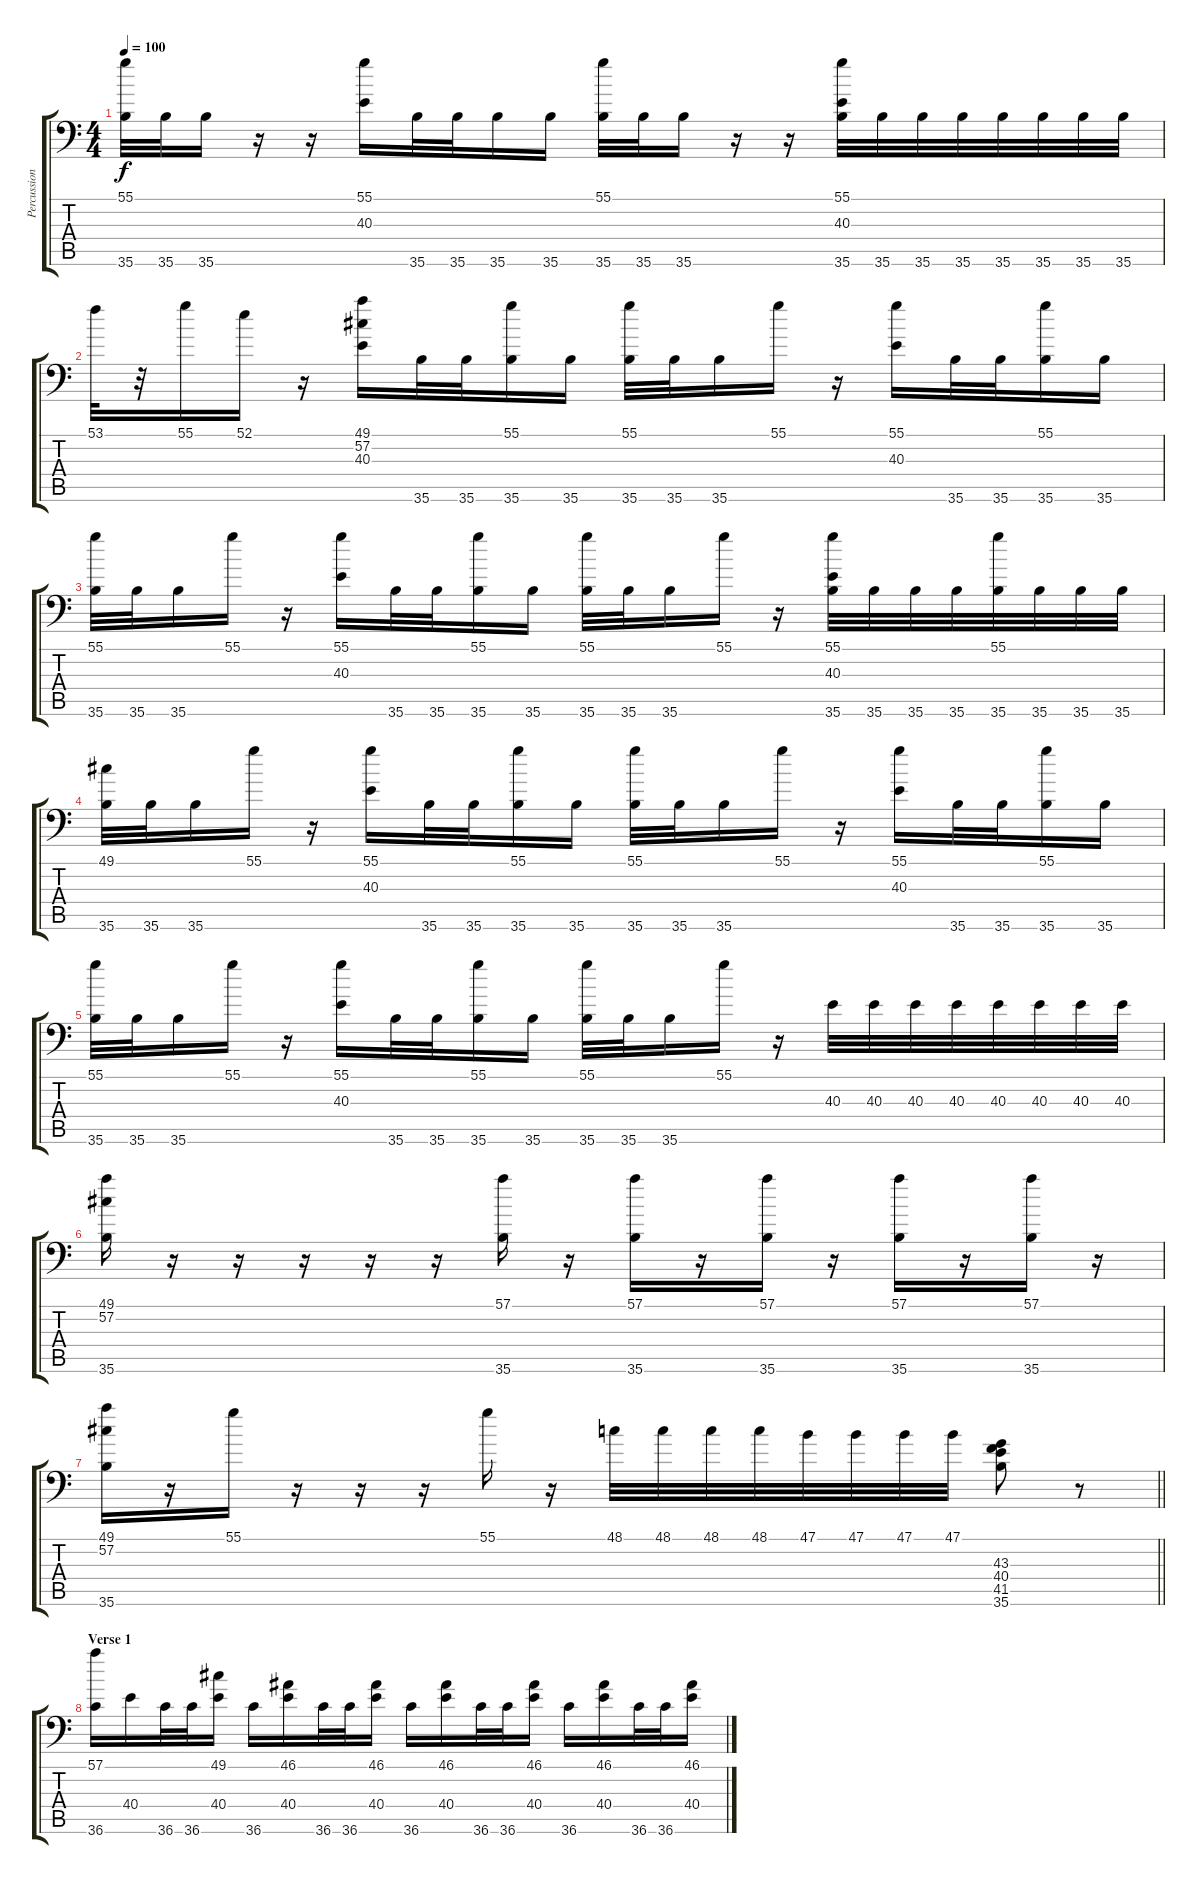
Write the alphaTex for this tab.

\track ("Percussion" "Percussion") {instrument acousticgrandpiano}
\staff {score tabs}
\tuning (C-1 C-1 C-1 C-1 C-1 C-1) {hide}
\ts (4 4)
\tempo 100
\clef f4
\ks c
(55.1 35.6).32{dy f} 35.6.32 35.6.16 r.16 r.16 (55.1 40.3).16 35.6.32 35.6.32 35.6.16 35.6.16 (55.1 35.6).32 35.6.32 35.6.16 r.16 r.16 (55.1 40.3 35.6).32 35.6.32 35.6.32 35.6.32 35.6.32 35.6.32 35.6.32 35.6.32 |
53.1.32 r.32 55.1.16 52.1.16 r.16 (49.1 57.2 40.3).16 35.6.32 35.6.32 (55.1 35.6).16 35.6.16 (55.1 35.6).32 35.6.32 35.6.16 55.1.16 r.16 (55.1 40.3).16 35.6.32 35.6.32 (55.1 35.6).16 35.6.16 |
(55.1 35.6).32 35.6.32 35.6.16 55.1.16 r.16 (55.1 40.3).16 35.6.32 35.6.32 (55.1 35.6).16 35.6.16 (55.1 35.6).32 35.6.32 35.6.16 55.1.16 r.16 (55.1 40.3 35.6).32 35.6.32 35.6.32 35.6.32 (55.1 35.6).32 35.6.32 35.6.32 35.6.32 |
(49.1 35.6).32 35.6.32 35.6.16 55.1.16 r.16 (55.1 40.3).16 35.6.32 35.6.32 (55.1 35.6).16 35.6.16 (55.1 35.6).32 35.6.32 35.6.16 55.1.16 r.16 (55.1 40.3).16 35.6.32 35.6.32 (55.1 35.6).16 35.6.16 |
(55.1 35.6).32 35.6.32 35.6.16 55.1.16 r.16 (55.1 40.3).16 35.6.32 35.6.32 (55.1 35.6).16 35.6.16 (55.1 35.6).32 35.6.32 35.6.16 55.1.16 r.16 40.3.32 40.3.32 40.3.32 40.3.32 40.3.32 40.3.32 40.3.32 40.3.32 |
(49.1 57.2 35.6).16 r.16 r.16 r.16 r.16 r.16 (57.1 35.6).16 r.16 (57.1 35.6).16 r.16 (57.1 35.6).16 r.16 (57.1 35.6).16 r.16 (57.1 35.6).16 r.16 |
\barLineRight lightlight
(49.1 57.2 35.6).16 r.16 55.1.16 r.16 r.16 r.16 55.1.16 r.16 48.1.32 48.1.32 48.1.32 48.1.32 47.1.32 47.1.32 47.1.32 47.1.32 (43.3 40.4 41.5 35.6).8 r.8 |
\section ("" "Verse 1")
(57.1 36.6).16 40.4.16 36.6.32 36.6.32 (49.1 40.4).16 36.6.16 (46.1 40.4).16 36.6.32 36.6.32 (46.1 40.4).16 36.6.16 (46.1 40.4).16 36.6.32 36.6.32 (46.1 40.4).16 36.6.16 (46.1 40.4).16 36.6.32 36.6.32 (46.1 40.4).16
